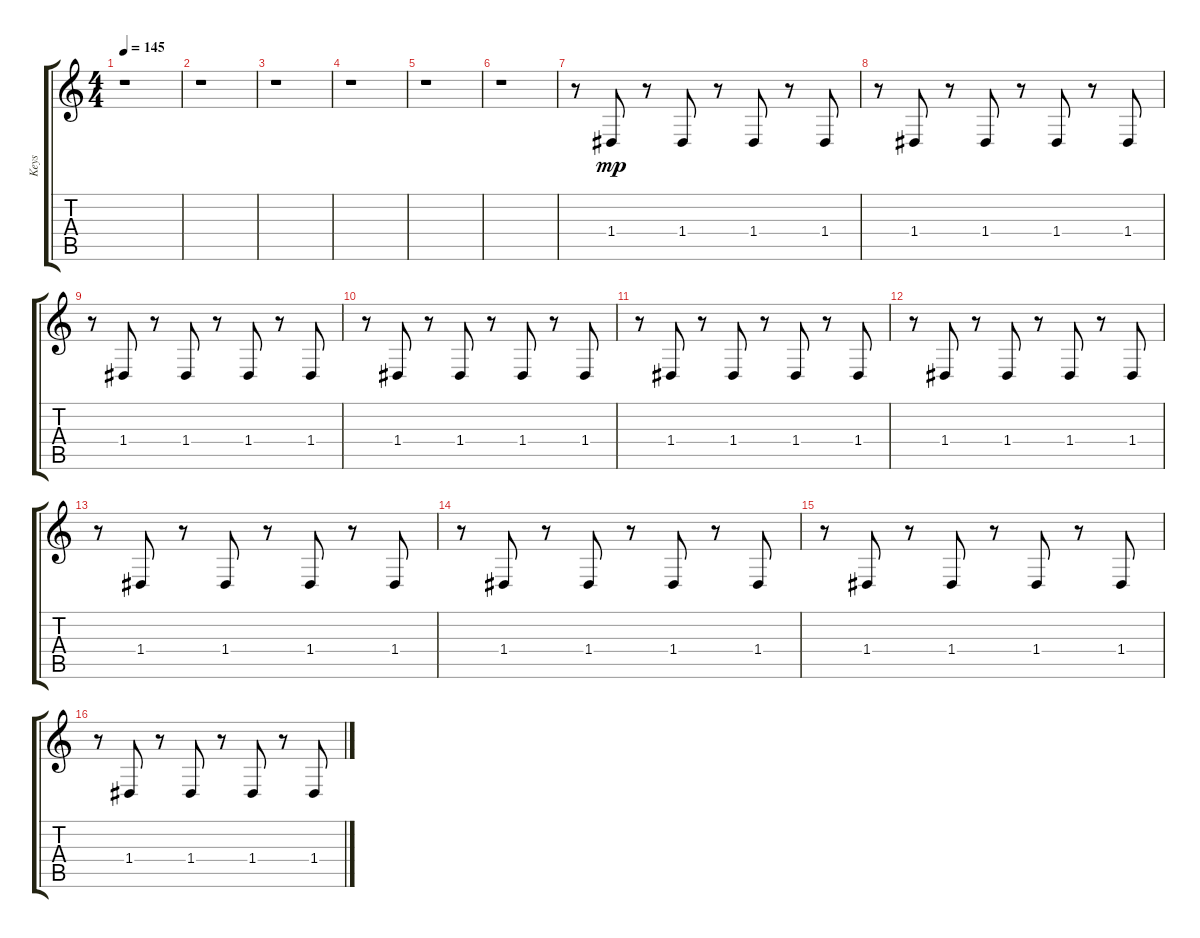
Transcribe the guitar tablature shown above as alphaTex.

\track ("Keys" "Keys") {instrument pad3polysynth}
\staff {score tabs}
\tuning (E4 B3 G3 D3 A2 E2) {hide}
\ts (4 4)
\tempo 145
\clef g2
\ks c
r.1{dy mf} |
r.1 |
r.1 |
r.1 |
r.1 |
r.1 |
r.8{volume 13 instrument lead2sawtooth} 1.4.8{dy mp} r.8 1.4.8 r.8 1.4.8 r.8 1.4.8 |
r.8 1.4.8 r.8 1.4.8 r.8 1.4.8 r.8 1.4.8 |
r.8 1.4.8 r.8 1.4.8 r.8 1.4.8 r.8 1.4.8 |
r.8 1.4.8 r.8 1.4.8 r.8 1.4.8 r.8 1.4.8 |
r.8 1.4.8 r.8 1.4.8 r.8 1.4.8 r.8 1.4.8 |
r.8 1.4.8 r.8 1.4.8 r.8 1.4.8 r.8 1.4.8 |
r.8 1.4.8 r.8 1.4.8 r.8 1.4.8 r.8 1.4.8 |
r.8 1.4.8 r.8 1.4.8 r.8 1.4.8 r.8 1.4.8 |
r.8 1.4.8 r.8 1.4.8 r.8 1.4.8 r.8 1.4.8 |
r.8 1.4.8 r.8 1.4.8 r.8 1.4.8 r.8 1.4.8
